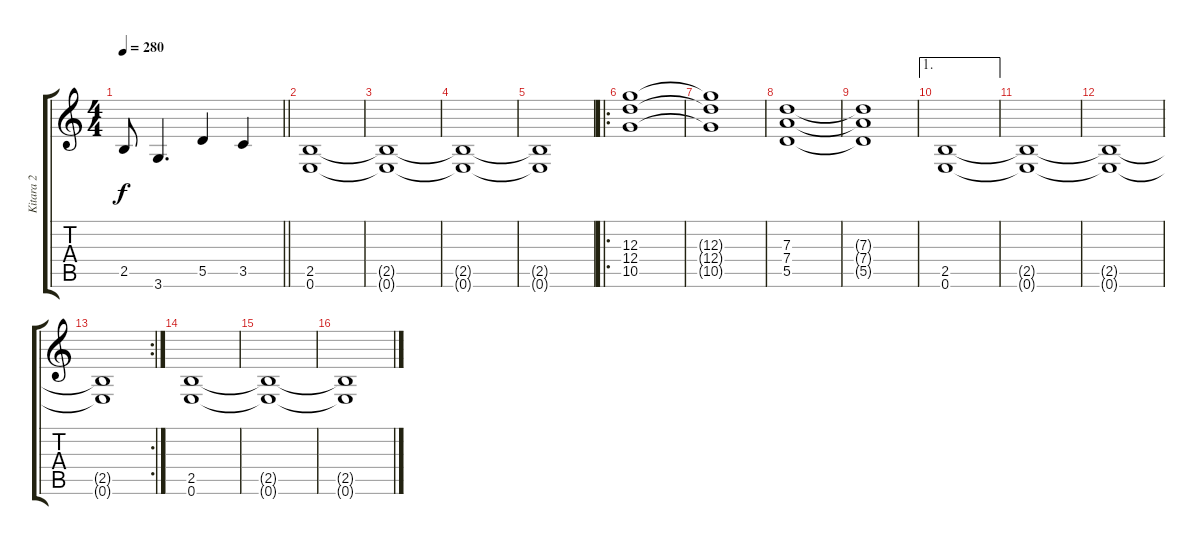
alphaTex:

\track ("Kitara 2" "Kitara 2") {instrument distortionguitar}
\staff {score tabs}
\tuning (E4 B3 G3 D3 A2 E2) {hide}
\ts (4 4)
\tempo 280
\clef g2
\barLineRight lightlight
\ks c
2.5{t}.8{dy f} 3.6.4{d} 5.5.4 3.5.4 |
(2.5 0.6).1 |
(2.5{t} 0.6{t}).1 |
(2.5{t} 0.6{t}).1 |
(2.5{t} 0.6{t}).1 |
\ro
(12.3 12.4 10.5).1 |
(12.3{t} 12.4{t} 10.5{t}).1 |
(7.3 7.4 5.5).1 |
(7.3{t} 7.4{t} 5.5{t}).1 |
\ae 1
(2.5 0.6).1 |
(2.5{t} 0.6{t}).1 |
(2.5{t} 0.6{t}).1 |
\rc 2
(2.5{t} 0.6{t}).1 |
(2.5 0.6).1 |
(2.5{t} 0.6{t}).1 |
(2.5{t} 0.6{t}).1
